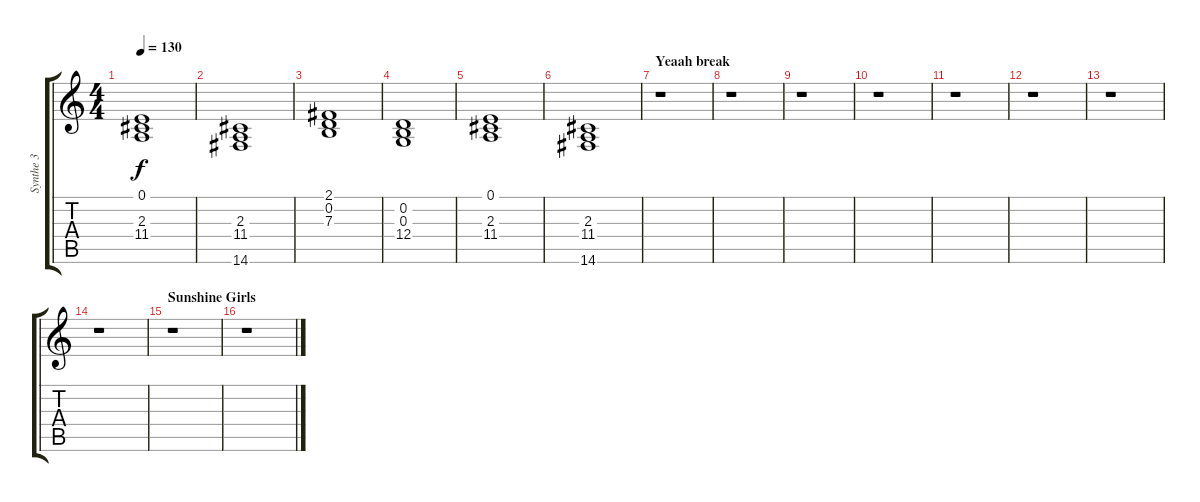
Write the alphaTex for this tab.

\track ("Synthe 3" "Synthe 3") {instrument stringensemble1}
\staff {score tabs}
\tuning (E4 B3 G3 D3 A2 E2) {hide}
\ts (4 4)
\tempo 130
\clef g2
\ks c
(0.1 2.3 11.4).1{dy f} |
(2.3 11.4 14.6).1 |
(2.1 0.2 7.3).1 |
(0.2 0.3 12.4).1 |
(0.1 2.3 11.4).1 |
(2.3 11.4 14.6).1 |
\section ("" "Yeaah break")
r.1 |
r.1 |
r.1 |
r.1 |
r.1 |
r.1 |
r.1 |
r.1 |
\section ("" "Sunshine Girls")
r.1 |
r.1
